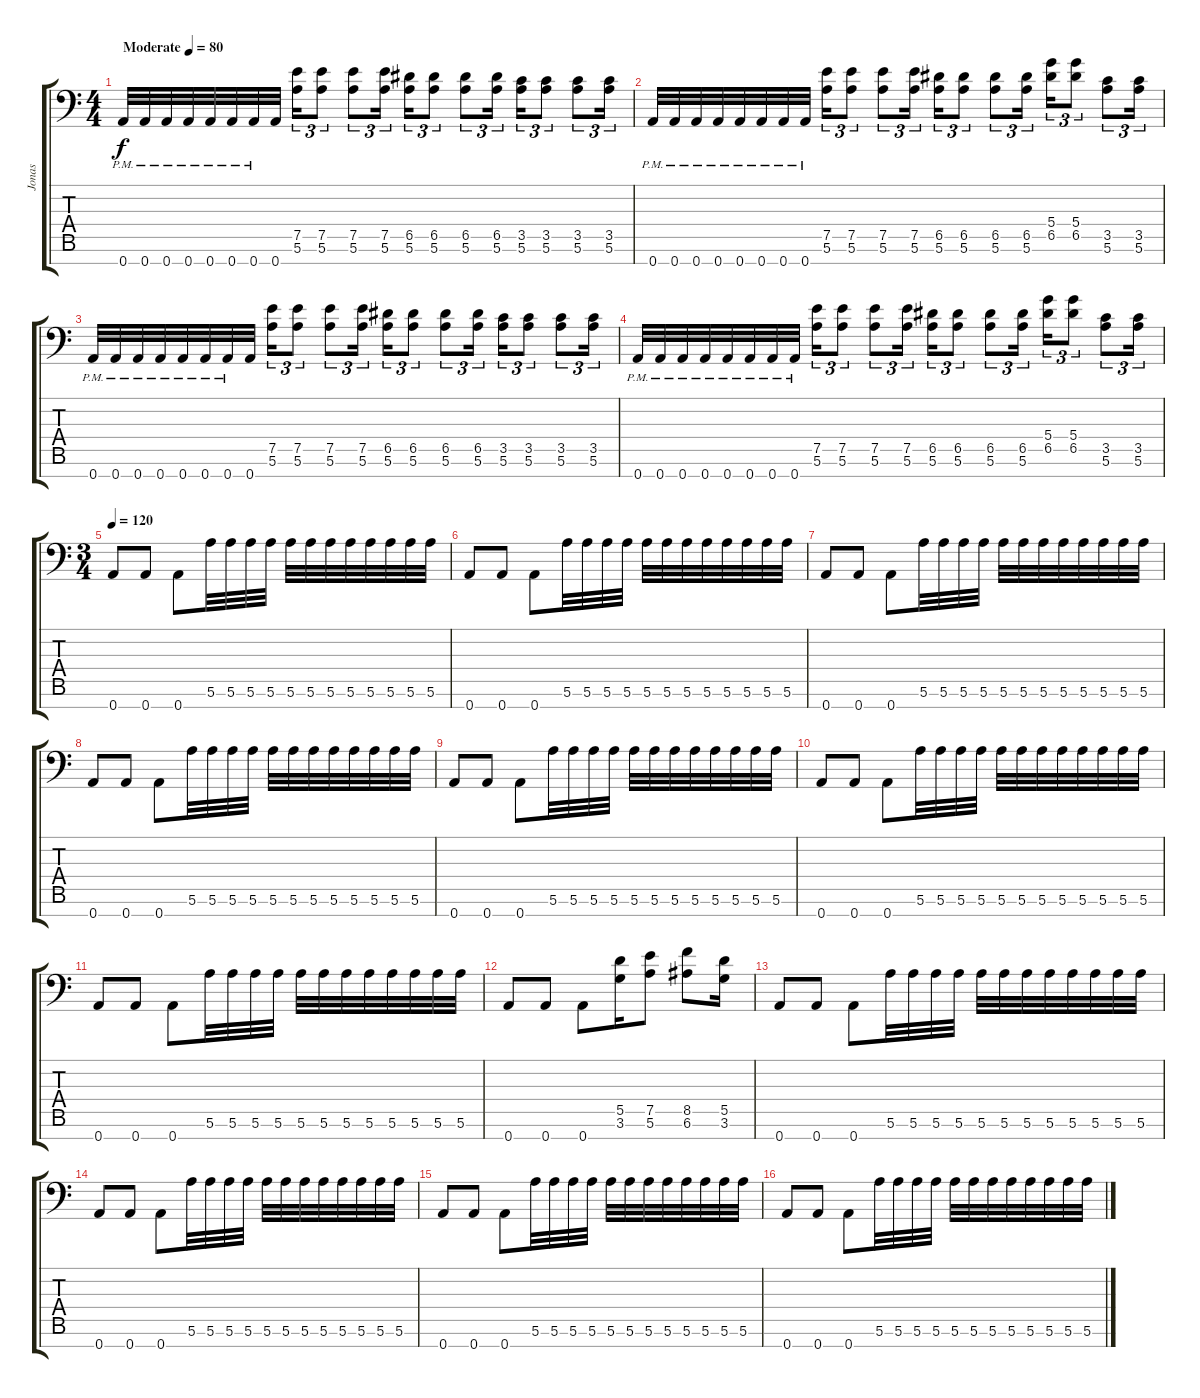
\track ("Jonas" "Jonas") {instrument distortionguitar}
\staff {score tabs}
\tuning (E4 B3 G3 D3 A2 E2 A1) {hide}
\ts (4 4)
\tempo (80 "Moderate")
\clef f4
\ks c
0.7{pm}.32{dy f instrument distortionguitar} 0.7{pm}.32 0.7{pm}.32 0.7{pm}.32 0.7{pm}.32 0.7{pm}.32 0.7{pm}.32 0.7.32 (7.5 5.6).16{tu (3 2)} (7.5 5.6).8{tu (3 2)} (7.5 5.6).8{tu (3 2)} (7.5 5.6).16{tu (3 2)} (6.5 5.6).16{tu (3 2)} (6.5 5.6).8{tu (3 2)} (6.5 5.6).8{tu (3 2)} (6.5 5.6).16{tu (3 2)} (3.5 5.6).16{tu (3 2)} (3.5 5.6).8{tu (3 2)} (3.5 5.6).8{tu (3 2)} (3.5 5.6).16{tu (3 2)} |
0.7{pm}.32 0.7{pm}.32 0.7{pm}.32 0.7{pm}.32 0.7{pm}.32 0.7{pm}.32 0.7{pm}.32 0.7{pm}.32 (7.5 5.6).16{tu (3 2)} (7.5 5.6).8{tu (3 2)} (7.5 5.6).8{tu (3 2)} (7.5 5.6).16{tu (3 2)} (6.5 5.6).16{tu (3 2)} (6.5 5.6).8{tu (3 2)} (6.5 5.6).8{tu (3 2)} (6.5 5.6).16{tu (3 2)} (5.4 6.5).16{tu (3 2)} (5.4 6.5).8{tu (3 2)} (3.5 5.6).8{tu (3 2)} (3.5 5.6).16{tu (3 2)} |
0.7{pm}.32 0.7{pm}.32 0.7{pm}.32 0.7{pm}.32 0.7{pm}.32 0.7{pm}.32 0.7{pm}.32 0.7.32 (7.5 5.6).16{tu (3 2)} (7.5 5.6).8{tu (3 2)} (7.5 5.6).8{tu (3 2)} (7.5 5.6).16{tu (3 2)} (6.5 5.6).16{tu (3 2)} (6.5 5.6).8{tu (3 2)} (6.5 5.6).8{tu (3 2)} (6.5 5.6).16{tu (3 2)} (3.5 5.6).16{tu (3 2)} (3.5 5.6).8{tu (3 2)} (3.5 5.6).8{tu (3 2)} (3.5 5.6).16{tu (3 2)} |
0.7{pm}.32 0.7{pm}.32 0.7{pm}.32 0.7{pm}.32 0.7{pm}.32 0.7{pm}.32 0.7{pm}.32 0.7{pm}.32 (7.5 5.6).16{tu (3 2)} (7.5 5.6).8{tu (3 2)} (7.5 5.6).8{tu (3 2)} (7.5 5.6).16{tu (3 2)} (6.5 5.6).16{tu (3 2)} (6.5 5.6).8{tu (3 2)} (6.5 5.6).8{tu (3 2)} (6.5 5.6).16{tu (3 2)} (5.4 6.5).16{tu (3 2)} (5.4 6.5).8{tu (3 2)} (3.5 5.6).8{tu (3 2)} (3.5 5.6).16{tu (3 2)} |
\ts (3 4)
\tempo 120
0.7.8 0.7.8 0.7.8 5.6.32 5.6.32 5.6.32 5.6.32 5.6.32 5.6.32 5.6.32 5.6.32 5.6.32 5.6.32 5.6.32 5.6.32 |
0.7.8 0.7.8 0.7.8 5.6.32 5.6.32 5.6.32 5.6.32 5.6.32 5.6.32 5.6.32 5.6.32 5.6.32 5.6.32 5.6.32 5.6.32 |
0.7.8 0.7.8 0.7.8 5.6.32 5.6.32 5.6.32 5.6.32 5.6.32 5.6.32 5.6.32 5.6.32 5.6.32 5.6.32 5.6.32 5.6.32 |
0.7.8 0.7.8 0.7.8 5.6.32 5.6.32 5.6.32 5.6.32 5.6.32 5.6.32 5.6.32 5.6.32 5.6.32 5.6.32 5.6.32 5.6.32 |
0.7.8 0.7.8 0.7.8 5.6.32 5.6.32 5.6.32 5.6.32 5.6.32 5.6.32 5.6.32 5.6.32 5.6.32 5.6.32 5.6.32 5.6.32 |
0.7.8 0.7.8 0.7.8 5.6.32 5.6.32 5.6.32 5.6.32 5.6.32 5.6.32 5.6.32 5.6.32 5.6.32 5.6.32 5.6.32 5.6.32 |
0.7.8 0.7.8 0.7.8 5.6.32 5.6.32 5.6.32 5.6.32 5.6.32 5.6.32 5.6.32 5.6.32 5.6.32 5.6.32 5.6.32 5.6.32 |
0.7.8 0.7.8 0.7.8 (5.5 3.6).16 (7.5 5.6).8 (8.5 6.6).8 (5.5 3.6).16 |
0.7.8 0.7.8 0.7.8 5.6.32 5.6.32 5.6.32 5.6.32 5.6.32 5.6.32 5.6.32 5.6.32 5.6.32 5.6.32 5.6.32 5.6.32 |
0.7.8 0.7.8 0.7.8 5.6.32 5.6.32 5.6.32 5.6.32 5.6.32 5.6.32 5.6.32 5.6.32 5.6.32 5.6.32 5.6.32 5.6.32 |
0.7.8 0.7.8 0.7.8 5.6.32 5.6.32 5.6.32 5.6.32 5.6.32 5.6.32 5.6.32 5.6.32 5.6.32 5.6.32 5.6.32 5.6.32 |
0.7.8 0.7.8 0.7.8 5.6.32 5.6.32 5.6.32 5.6.32 5.6.32 5.6.32 5.6.32 5.6.32 5.6.32 5.6.32 5.6.32 5.6.32
